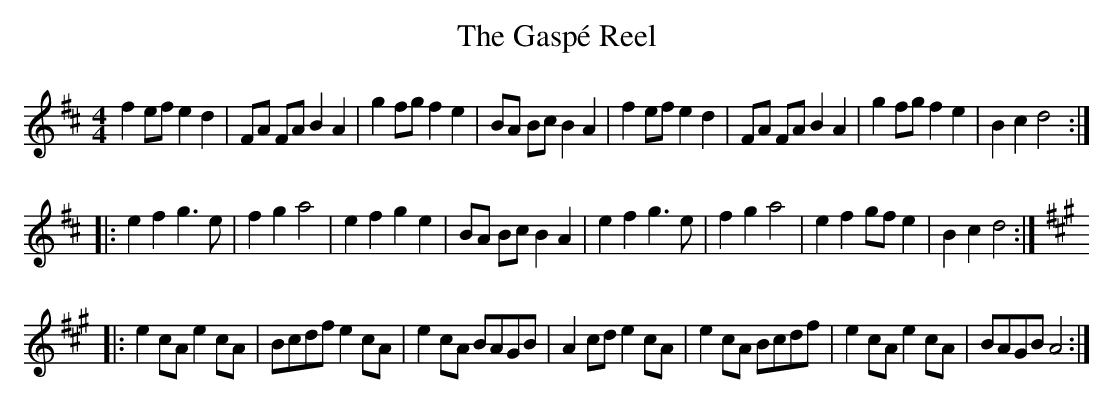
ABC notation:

X:1
T:The Gasp\'e Reel
M:4/4
L:1/8
K:D
f2 ef e2 d2|FA FA B2 A2|g2 fg f2 e2|BA Bc B2 A2|\
f2 ef e2 d2|FA FA B2 A2|g2 fg f2 e2|B2 c2 d4 :|
|: e2 f2 g3 e|f2 g2 a4|e2 f2 g2 e2|BA Bc B2 A2|\
e2 f2 g3 e|f2 g2 a4|e2 f2 gf e2|B2 c2 d4 :|
K:A
|: e2 cA e2 cA|Bcdf e2 cA|e2 cA BAGB|\
A2 cd e2 cA|e2 cA Bcdf|e2 cA e2 cA|BAGB A4 :|
